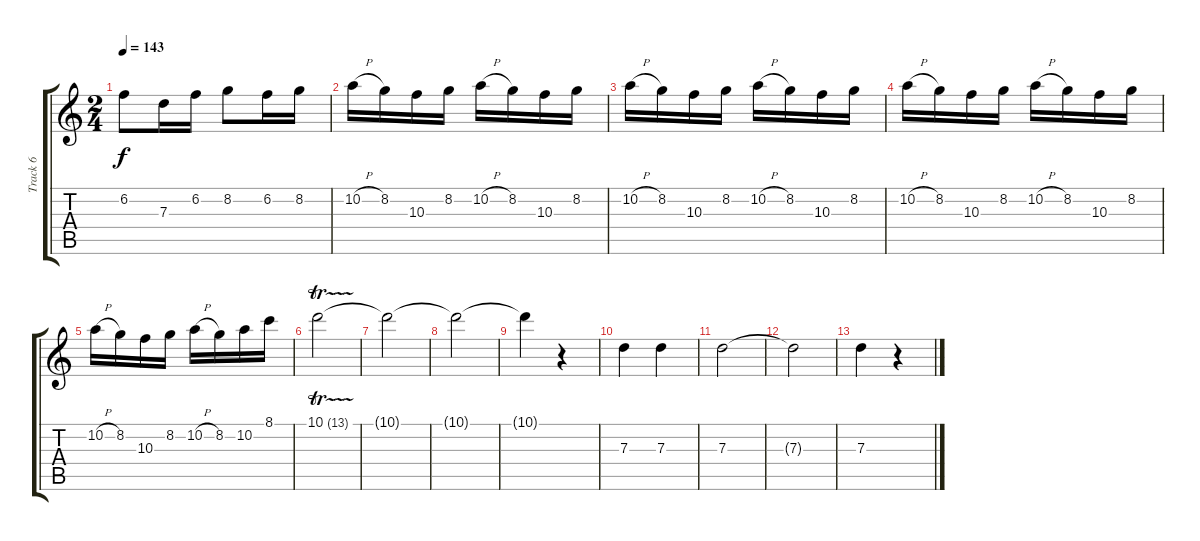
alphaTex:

\track ("Track 6" "Track 6") {instrument electricguitarmuted}
\staff {score tabs}
\tuning (E4 B3 G3 D3 A2 E2) {hide}
\ts (2 4)
\tempo 143
\clef g2
\ks c
6.2.8{dy f} 7.3.16 6.2.16 8.2.8 6.2.16 8.2.16 |
10.2{h}.16 8.2.16 10.3.16 8.2.16 10.2{h}.16 8.2.16 10.3.16 8.2.16 |
10.2{h}.16 8.2.16 10.3.16 8.2.16 10.2{h}.16 8.2.16 10.3.16 8.2.16 |
10.2{h}.16 8.2.16 10.3.16 8.2.16 10.2{h}.16 8.2.16 10.3.16 8.2.16 |
10.2{h}.16 8.2.16 10.3.16 8.2.16 10.2{h}.16 8.2.16 10.2.16 8.1.16 |
10.1{tr (13 64)}.2 |
10.1{t}.2 |
10.1{t}.2 |
10.1{t}.4 r.4 |
7.3.4 7.3.4 |
7.3.2 |
7.3{t}.2 |
7.3.4 r.4
